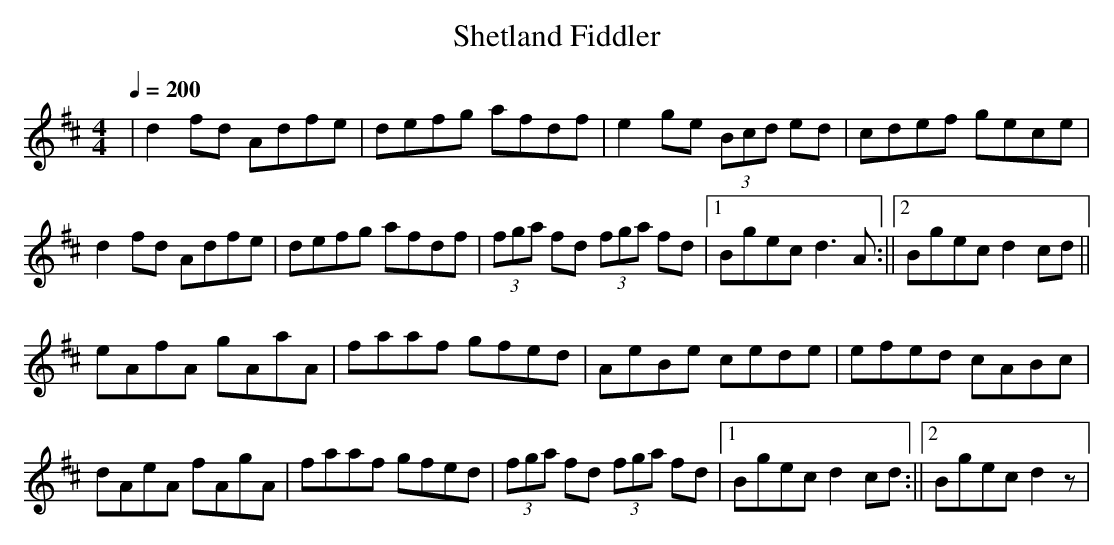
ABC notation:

X:1
T:Shetland Fiddler
M:4/4
L:1/8
Q:1/4=200
K:D
|d2fd Adfe|defg afdf|e2ge  (3Bcd ed|cdef gece|
d2fd Adfe|defg afdf|(3fga fd  (3fga fd|1 Bgec d3A:||2 Bgec d2cd||
eAfA gAaA|faaf gfed|AeBe cede|efed cABc|
dAeA fAgA|faaf gfed|(3fga fd  (3fga fd|1 Bgec d2cd:||2 Bgec d2z|
